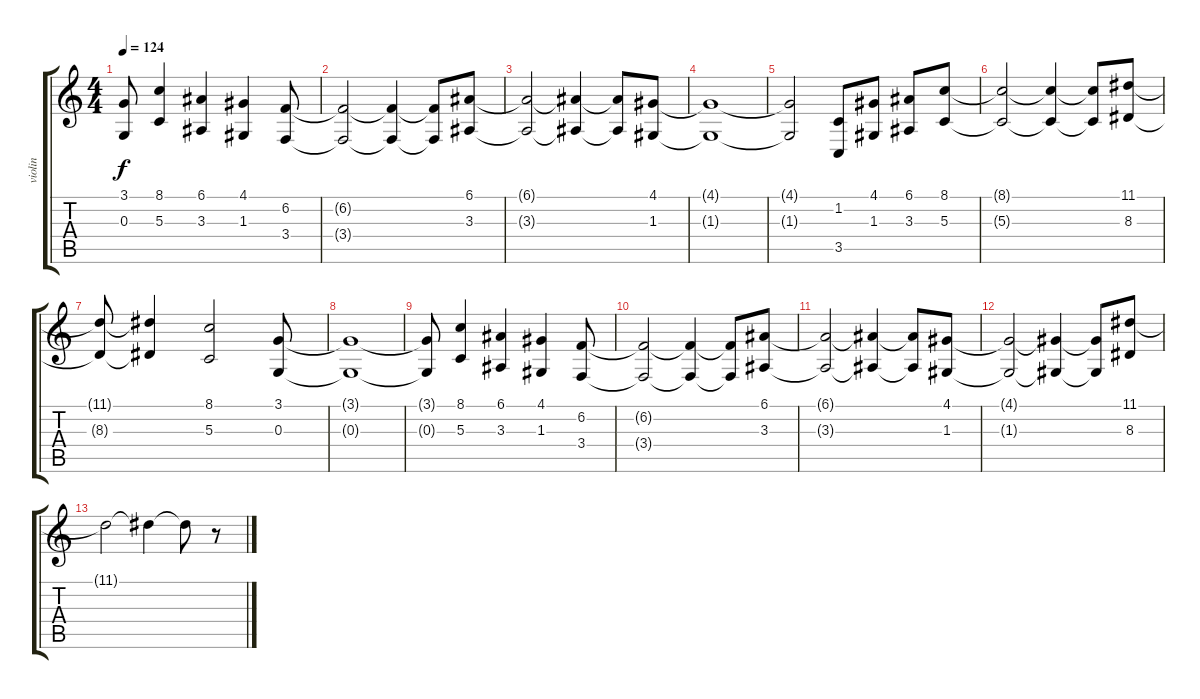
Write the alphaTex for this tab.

\track ("violin" "violin") {instrument violin}
\staff {score tabs}
\tuning (E4 B3 G3 D3 A2 E2) {hide}
\ts (4 4)
\tempo 124
\clef g2
\ks c
(3.1{t} 0.3{t}).8{dy f} (8.1 5.3).4 (6.1 3.3).4 (4.1 1.3).4 (6.2 3.4).8 |
(6.2{t} 3.4{t}).2 (6.2{t} 3.4{t}).4 (6.2{t} 3.4{t}).8 (6.1 3.3).8 |
(6.1{t} 3.3{t}).2 (6.1{t} 3.3{t}).4 (6.1{t} 3.3{t}).8 (4.1 1.3).8 |
(4.1{t} 1.3{t}).1 |
(4.1{t} 1.3{t}).2 (1.2 3.5).8 (4.1 1.3).8 (6.1 3.3).8 (8.1 5.3).8 |
(8.1{t} 5.3{t}).2 (8.1{t} 5.3{t}).4 (8.1{t} 5.3{t}).8 (11.1 8.3).8 |
(11.1{t} 8.3{t}).8 (11.1{t} 8.3{t}).4 (8.1 5.3).2 (3.1 0.3).8 |
(3.1{t} 0.3{t}).1 |
(3.1{t} 0.3{t}).8 (8.1 5.3).4 (6.1 3.3).4 (4.1 1.3).4 (6.2 3.4).8 |
(6.2{t} 3.4{t}).2 (6.2{t} 3.4{t}).4 (6.2{t} 3.4{t}).8 (6.1 3.3).8 |
(6.1{t} 3.3{t}).2 (6.1{t} 3.3{t}).4 (6.1{t} 3.3{t}).8 (4.1 1.3).8 |
(4.1{t} 1.3{t}).2 (4.1{t} 1.3{t}).4 (4.1{t} 1.3{t}).8{volume 8} (11.1 8.3).8{volume 15} |
11.1{t}.2 11.1{t}.4 11.1{t}.8 r.8
